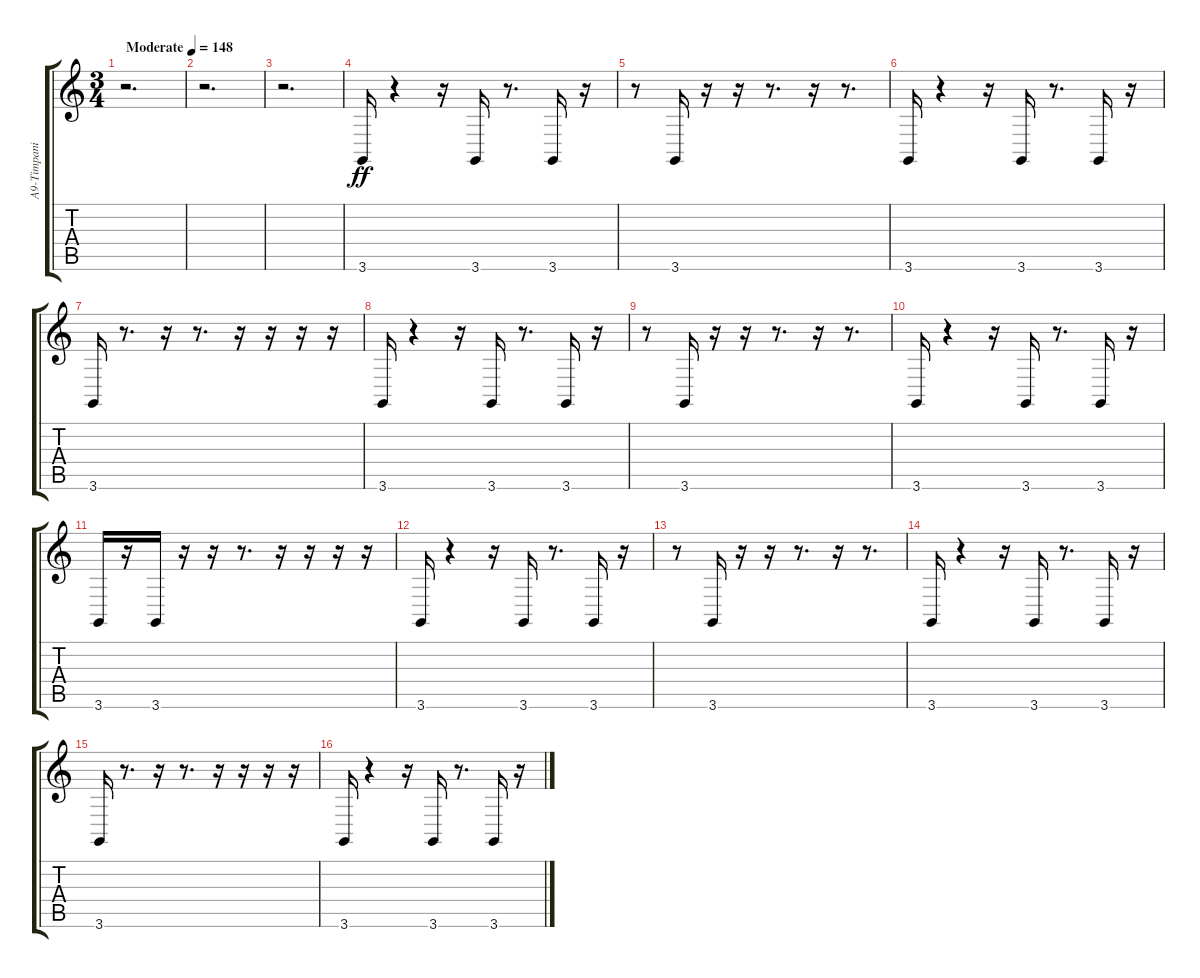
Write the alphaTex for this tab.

\track ("A9-Timpani     " "A9-Timpani") {instrument timpani}
\staff {score tabs}
\tuning (E4 B3 G3 D3 A2 E2) {hide}
\ts (3 4)
\tempo (148 "Moderate")
\clef g2
\ks c
r.2{d dy ff instrument timpani} |
r.2{d} |
r.2{d} |
3.6.16 r.4 r.16 3.6.16 r.8{d} 3.6.16 r.16 |
r.8 3.6.16 r.16 r.16 r.8{d} r.16 r.8{d} |
3.6.16 r.4 r.16 3.6.16 r.8{d} 3.6.16 r.16 |
3.6.16 r.8{d} r.16 r.8{d} r.16 r.16 r.16 r.16 |
3.6.16 r.4 r.16 3.6.16 r.8{d} 3.6.16 r.16 |
r.8 3.6.16 r.16 r.16 r.8{d} r.16 r.8{d} |
3.6.16 r.4 r.16 3.6.16 r.8{d} 3.6.16 r.16 |
3.6.16 r.16 3.6.16 r.16 r.16 r.8{d} r.16 r.16 r.16 r.16 |
3.6.16 r.4 r.16 3.6.16 r.8{d} 3.6.16 r.16 |
r.8 3.6.16 r.16 r.16 r.8{d} r.16 r.8{d} |
3.6.16 r.4 r.16 3.6.16 r.8{d} 3.6.16 r.16 |
3.6.16 r.8{d} r.16 r.8{d} r.16 r.16 r.16 r.16 |
3.6.16 r.4 r.16 3.6.16 r.8{d} 3.6.16 r.16
